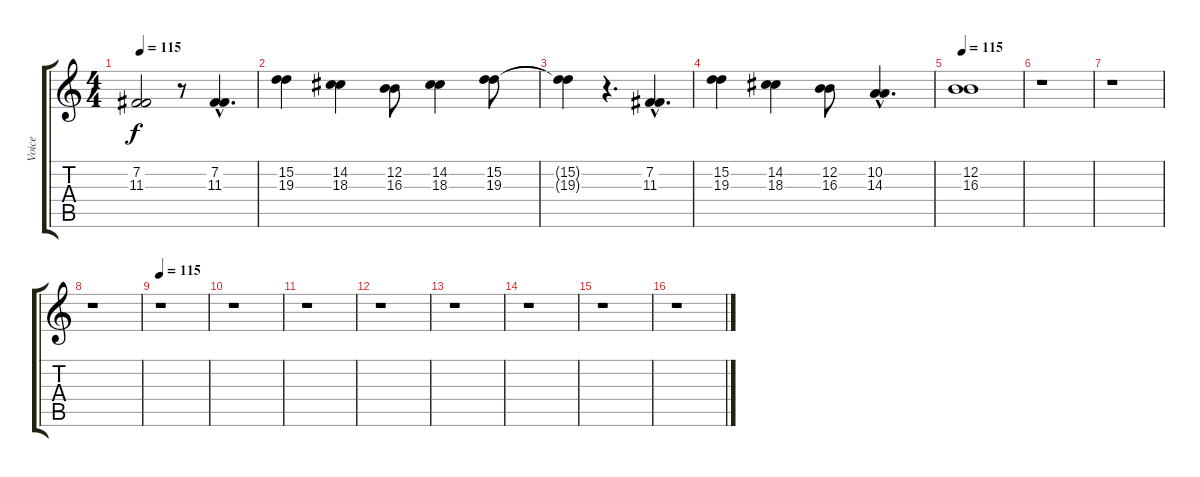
\track ("Voice" "Voice") {instrument sopranosax}
\staff {score tabs}
\tuning (E4 B3 G3 D3 A2 E2) {hide}
\ts (4 4)
\tempo 115
\clef g2
\ks c
(7.2 11.3).2{dy f} r.8 (7.2{hac} 11.3{hac}).4{d} |
(15.2 19.3).4 (14.2 18.3).4 (12.2 16.3).8 (14.2 18.3).4 (15.2 19.3).8 |
(15.2{t} 19.3{t}).4 r.4{d} (7.2{hac} 11.3{hac}).4{d} |
(15.2 19.3).4 (14.2 18.3).4 (12.2 16.3).8 (10.2{hac} 14.3{hac}).4{d} |
\tempo 115
(12.2 16.3).1 |
r.1 |
r.1 |
r.1 |
\tempo 115
r.1 |
r.1 |
r.1 |
r.1 |
r.1 |
r.1 |
r.1 |
r.1
